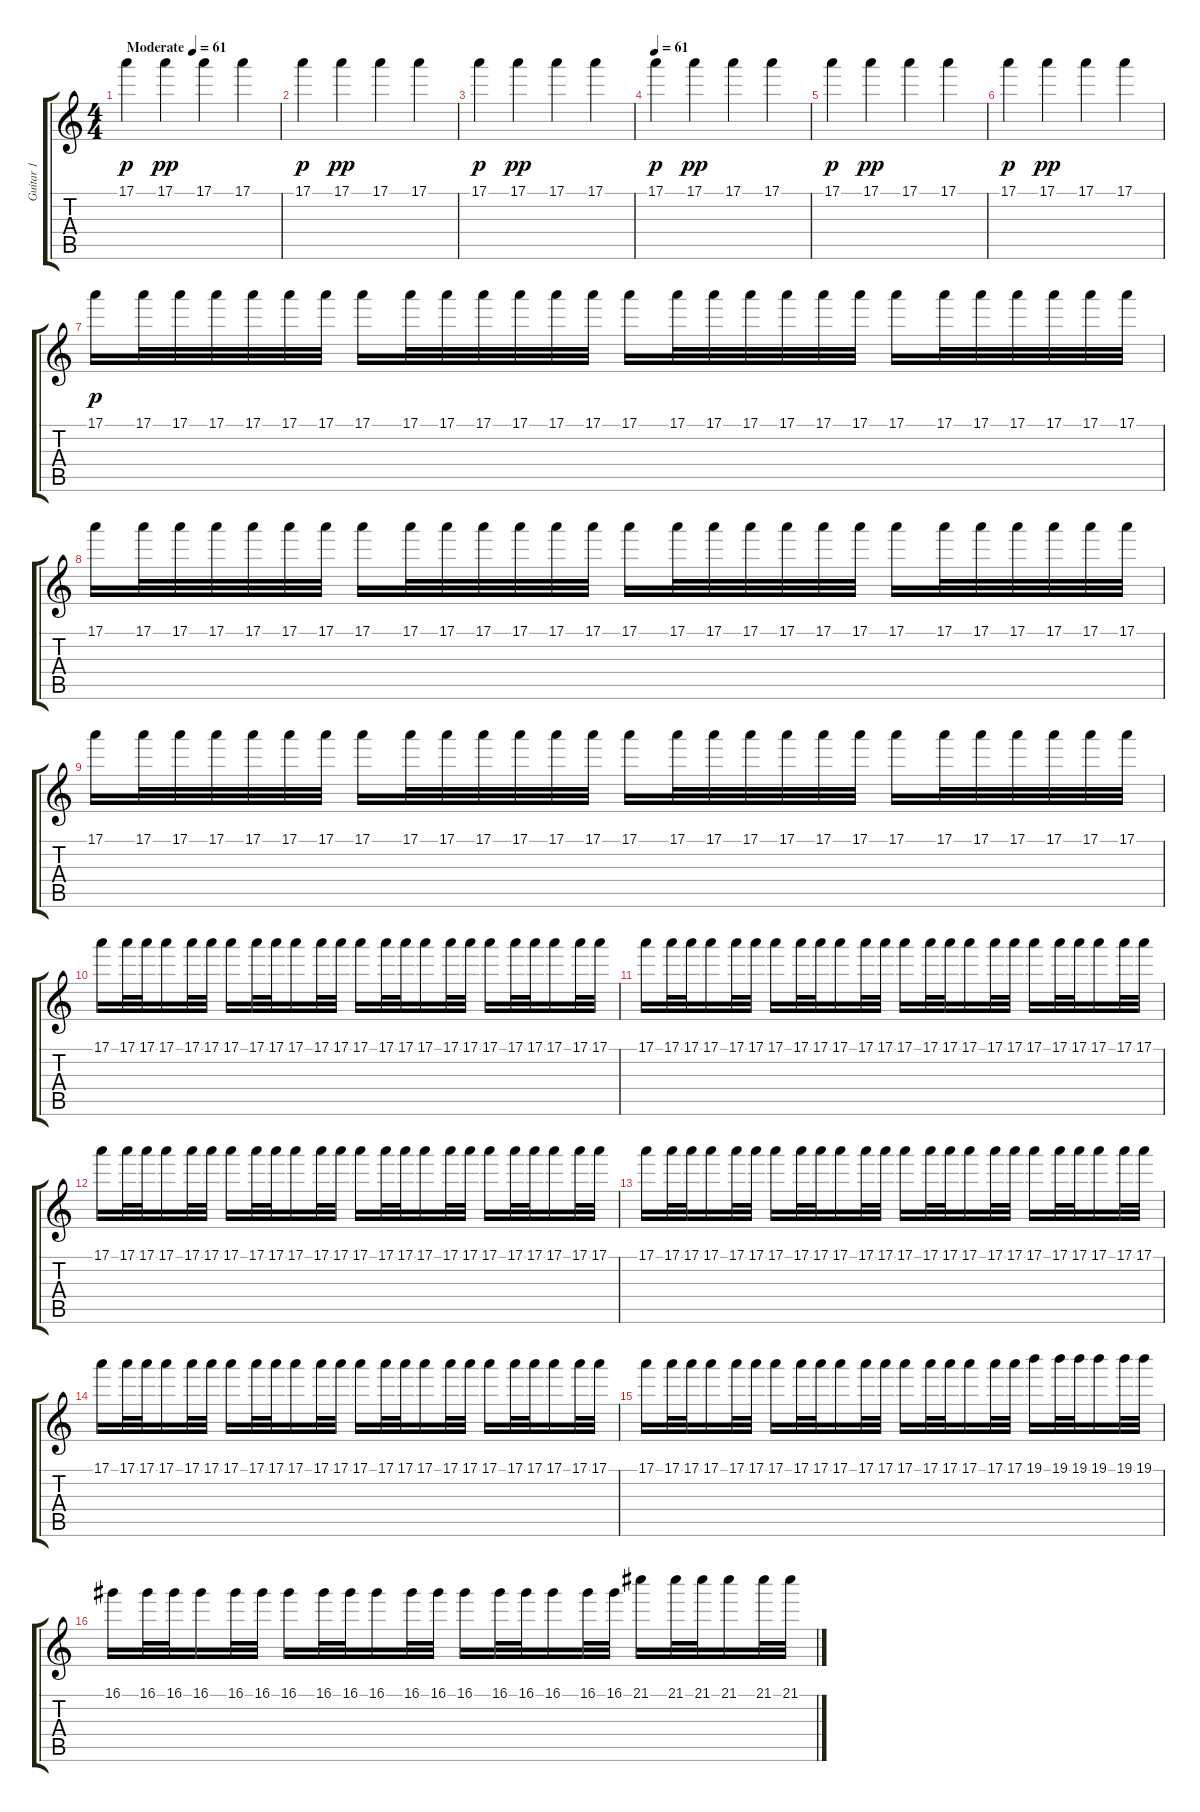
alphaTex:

\track ("Guitar 1" "Guitar 1") {instrument electricguitarjazz}
\staff {score tabs}
\tuning (E4 B3 G3 D3 A2 E2) {hide}
\ts (4 4)
\tempo (61 "Moderate")
\clef g2
\ks c
17.1.4{dy p instrument electricguitarjazz} 17.1.4{dy pp} 17.1.4 17.1.4 |
17.1.4{dy p} 17.1.4{dy pp} 17.1.4 17.1.4 |
17.1.4{dy p} 17.1.4{dy pp} 17.1.4 17.1.4 |
\tempo 61
17.1.4{dy p} 17.1.4{dy pp} 17.1.4 17.1.4 |
17.1.4{dy p} 17.1.4{dy pp} 17.1.4 17.1.4 |
17.1.4{dy p} 17.1.4{dy pp} 17.1.4 17.1.4 |
17.1.16{dy p} 17.1.32 17.1.32 17.1.32 17.1.32 17.1.32 17.1.32 17.1.16 17.1.32 17.1.32 17.1.32 17.1.32 17.1.32 17.1.32 17.1.16 17.1.32 17.1.32 17.1.32 17.1.32 17.1.32 17.1.32 17.1.16 17.1.32 17.1.32 17.1.32 17.1.32 17.1.32 17.1.32 |
17.1.16 17.1.32 17.1.32 17.1.32 17.1.32 17.1.32 17.1.32 17.1.16 17.1.32 17.1.32 17.1.32 17.1.32 17.1.32 17.1.32 17.1.16 17.1.32 17.1.32 17.1.32 17.1.32 17.1.32 17.1.32 17.1.16 17.1.32 17.1.32 17.1.32 17.1.32 17.1.32 17.1.32 |
17.1.16 17.1.32 17.1.32 17.1.32 17.1.32 17.1.32 17.1.32 17.1.16 17.1.32 17.1.32 17.1.32 17.1.32 17.1.32 17.1.32 17.1.16 17.1.32 17.1.32 17.1.32 17.1.32 17.1.32 17.1.32 17.1.16 17.1.32 17.1.32 17.1.32 17.1.32 17.1.32 17.1.32 |
17.1.16 17.1.32 17.1.32 17.1.16 17.1.32 17.1.32 17.1.16 17.1.32 17.1.32 17.1.16 17.1.32 17.1.32 17.1.16 17.1.32 17.1.32 17.1.16 17.1.32 17.1.32 17.1.16 17.1.32 17.1.32 17.1.16 17.1.32 17.1.32 |
17.1.16 17.1.32 17.1.32 17.1.16 17.1.32 17.1.32 17.1.16 17.1.32 17.1.32 17.1.16 17.1.32 17.1.32 17.1.16 17.1.32 17.1.32 17.1.16 17.1.32 17.1.32 17.1.16 17.1.32 17.1.32 17.1.16 17.1.32 17.1.32 |
17.1.16 17.1.32 17.1.32 17.1.16 17.1.32 17.1.32 17.1.16 17.1.32 17.1.32 17.1.16 17.1.32 17.1.32 17.1.16 17.1.32 17.1.32 17.1.16 17.1.32 17.1.32 17.1.16 17.1.32 17.1.32 17.1.16 17.1.32 17.1.32 |
17.1.16 17.1.32 17.1.32 17.1.16 17.1.32 17.1.32 17.1.16 17.1.32 17.1.32 17.1.16 17.1.32 17.1.32 17.1.16 17.1.32 17.1.32 17.1.16 17.1.32 17.1.32 17.1.16 17.1.32 17.1.32 17.1.16 17.1.32 17.1.32 |
17.1.16 17.1.32 17.1.32 17.1.16 17.1.32 17.1.32 17.1.16 17.1.32 17.1.32 17.1.16 17.1.32 17.1.32 17.1.16 17.1.32 17.1.32 17.1.16 17.1.32 17.1.32 17.1.16 17.1.32 17.1.32 17.1.16 17.1.32 17.1.32 |
17.1.16 17.1.32 17.1.32 17.1.16 17.1.32 17.1.32 17.1.16 17.1.32 17.1.32 17.1.16 17.1.32 17.1.32 17.1.16 17.1.32 17.1.32 17.1.16 17.1.32 17.1.32 19.1.16 19.1.32 19.1.32 19.1.16 19.1.32 19.1.32 |
16.1.16 16.1.32 16.1.32 16.1.16 16.1.32 16.1.32 16.1.16 16.1.32 16.1.32 16.1.16 16.1.32 16.1.32 16.1.16 16.1.32 16.1.32 16.1.16 16.1.32 16.1.32 21.1.16 21.1.32 21.1.32 21.1.16 21.1.32 21.1.32
